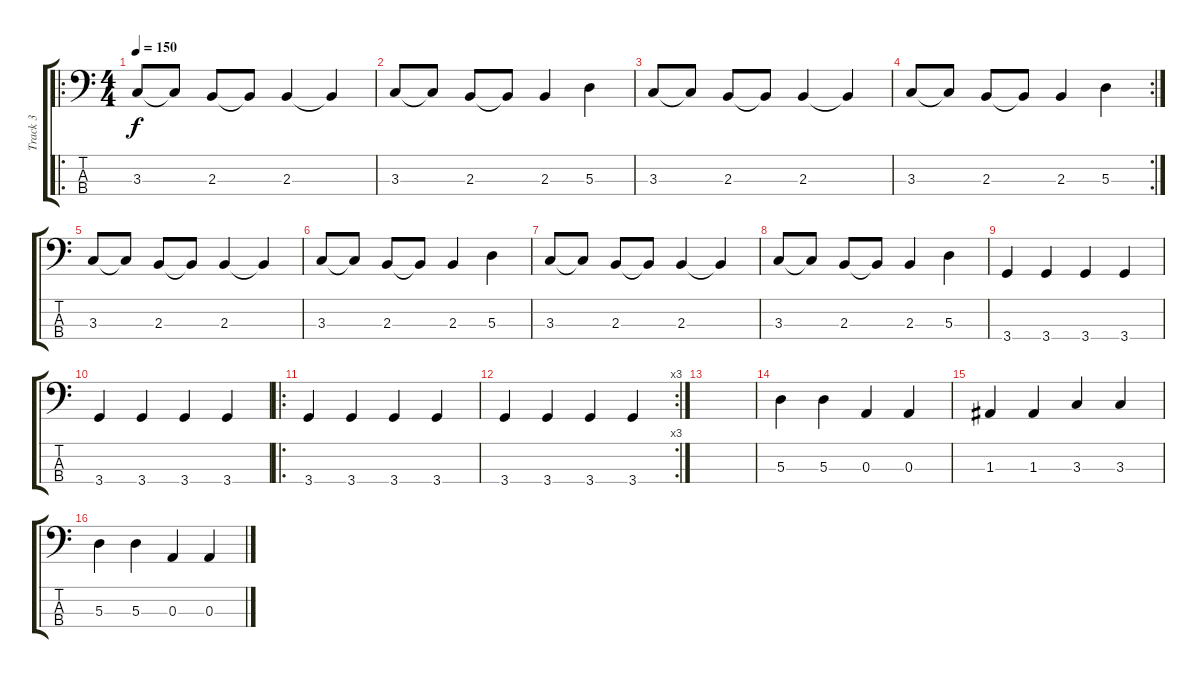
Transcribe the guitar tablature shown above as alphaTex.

\track ("Track 3" "Track 3") {instrument electricbassfinger}
\staff {score tabs}
\tuning (G2 D2 A1 E1) {hide}
\ro
\ts (4 4)
\tempo 150
\clef f4
\ks c
3.3.8{dy f} 3.3{t}.8 2.3.8 2.3{t}.8 2.3.4 2.3{t}.4 |
3.3.8 3.3{t}.8 2.3.8 2.3{t}.8 2.3.4 5.3.4 |
3.3.8 3.3{t}.8 2.3.8 2.3{t}.8 2.3.4 2.3{t}.4 |
\rc 2
3.3.8 3.3{t}.8 2.3.8 2.3{t}.8 2.3.4 5.3.4 |
3.3.8 3.3{t}.8 2.3.8 2.3{t}.8 2.3.4 2.3{t}.4 |
3.3.8 3.3{t}.8 2.3.8 2.3{t}.8 2.3.4 5.3.4 |
3.3.8 3.3{t}.8 2.3.8 2.3{t}.8 2.3.4 2.3{t}.4 |
3.3.8 3.3{t}.8 2.3.8 2.3{t}.8 2.3.4 5.3.4 |
3.4.4 3.4.4 3.4.4 3.4.4 |
3.4.4 3.4.4 3.4.4 3.4.4 |
\ro
3.4.4 3.4.4 3.4.4 3.4.4 |
\rc 3
3.4.4 3.4.4 3.4.4 3.4.4 |
|
5.3.4 5.3.4 0.3.4 0.3.4 |
1.3.4 1.3.4 3.3.4 3.3.4 |
5.3.4 5.3.4 0.3.4 0.3.4
